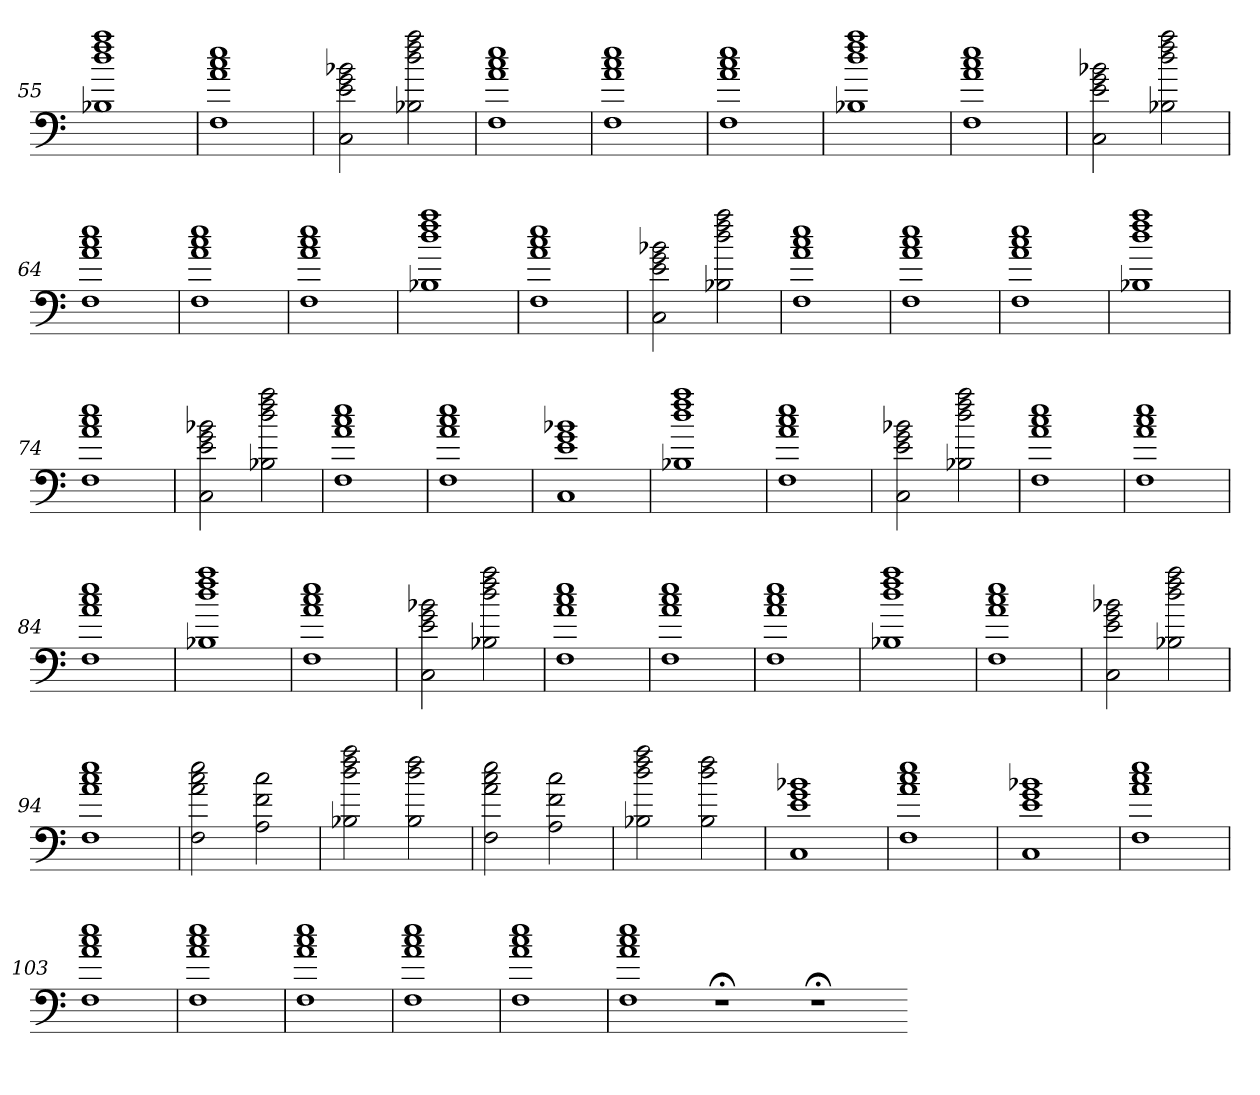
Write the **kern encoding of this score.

**kern
*part1
*staff1
=55
1B-X 1dd 1ff 1aa
=56
1F 1a 1cc 1ee
=57
2C 2e 2g 2b-X
2B-X 2dd 2ff 2aa
=58
1F 1a 1cc 1ee
=59
1F 1a 1cc 1ee
=60
1F 1a 1cc 1ee
=61
1B-X 1dd 1ff 1aa
=62
1F 1a 1cc 1ee
=63
2C 2e 2g 2b-X
2B-X 2dd 2ff 2aa
=64
1F 1a 1cc 1ee
=65
1F 1a 1cc 1ee
=66
1F 1a 1cc 1ee
=67
1B-X 1dd 1ff 1aa
=68
1F 1a 1cc 1ee
=69
2C 2e 2g 2b-X
2B-X 2dd 2ff 2aa
=70
1F 1a 1cc 1ee
=71
1F 1a 1cc 1ee
=72
1F 1a 1cc 1ee
=73
1B-X 1dd 1ff 1aa
=74
1F 1a 1cc 1ee
=75
2C 2e 2g 2b-X
2B-X 2dd 2ff 2aa
=76
1F 1a 1cc 1ee
=77
1F 1a 1cc 1ee
=78
1C 1e 1g 1b-X
=79
1B-X 1dd 1ff 1aa
=80
1F 1a 1cc 1ee
=81
2C 2e 2g 2b-X
2B-X 2dd 2ff 2aa
=82
1F 1a 1cc 1ee
=83
1F 1a 1cc 1ee
=84
1F 1a 1cc 1ee
=85
1B-X 1dd 1ff 1aa
=86
1F 1a 1cc 1ee
=87
2C 2e 2g 2b-X
2B-X 2dd 2ff 2aa
=88
1F 1a 1cc 1ee
=89
1F 1a 1cc 1ee
=90
1F 1a 1cc 1ee
=91
1B-X 1dd 1ff 1aa
=92
1F 1a 1cc 1ee
=93
2C 2e 2g 2b-X
2B-X 2dd 2ff 2aa
=94
1F 1a 1cc 1ee
=95
2F 2a 2cc 2ee
2A 2f 2cc
=96
2B-X 2dd 2ff 2aa
2B- 2dd 2ff
=97
2F 2a 2cc 2ee
2A 2f 2cc
=98
2B-X 2dd 2ff 2aa
2B- 2dd 2ff
=99
1C 1e 1g 1b-X
=100
1F 1a 1cc 1ee
=101
1C 1e 1g 1b-X
=102
1F 1a 1cc 1ee
=103
1F 1a 1cc 1ee
=104
1F 1a 1cc 1ee
=105
1F 1a 1cc 1ee
=106
1F 1a 1cc 1ee
=107
1F 1a 1cc 1ee
=108
1F 1a 1cc 1ee
1r;<
1r;<
=-
*-
